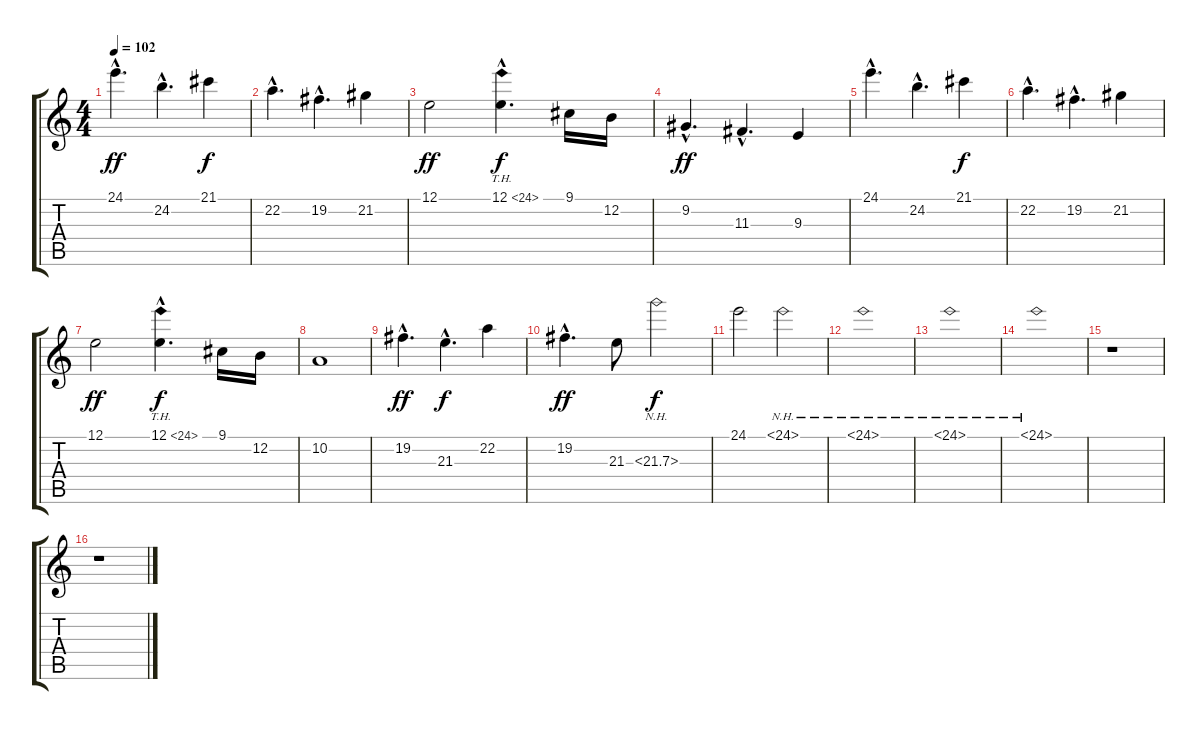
\track "" {instrument cello}
\staff {score tabs}
\tuning (E4 B3 G3 D3 A2 E2) {hide}
\ts (4 4)
\tempo 102
\clef g2
\ks c
24.1{hac}.4{d dy ff instrument cello} 24.2{hac}.4{d} 21.1.4{dy f} |
22.2{hac}.4{d} 19.2{hac}.4{d} 21.2.4 |
12.1.2{dy ff} 12.1{th 12 hac}.4{d dy f} 9.1.16 12.2.16 |
9.2{hac}.4{d dy ff} 11.3{hac}.4{d} 9.3.4 |
24.1{hac}.4{d} 24.2{hac}.4{d} 21.1.4{dy f} |
22.2{hac}.4{d} 19.2{hac}.4{d} 21.2.4 |
12.1.2{dy ff} 12.1{th 12 hac}.4{d dy f} 9.1.16 12.2.16 |
10.2.1 |
19.2{hac}.4{d dy ff} 21.3{hac}.4{d dy f} 22.2.4 |
19.2{hac}.4{d dy ff} 21.3.8 21.3{nh}.2{dy f} |
24.1.2 24.1{nh}.2 |
24.1{nh}.1 |
24.1{nh}.1 |
24.1{nh}.1 |
r.1 |
r.1
